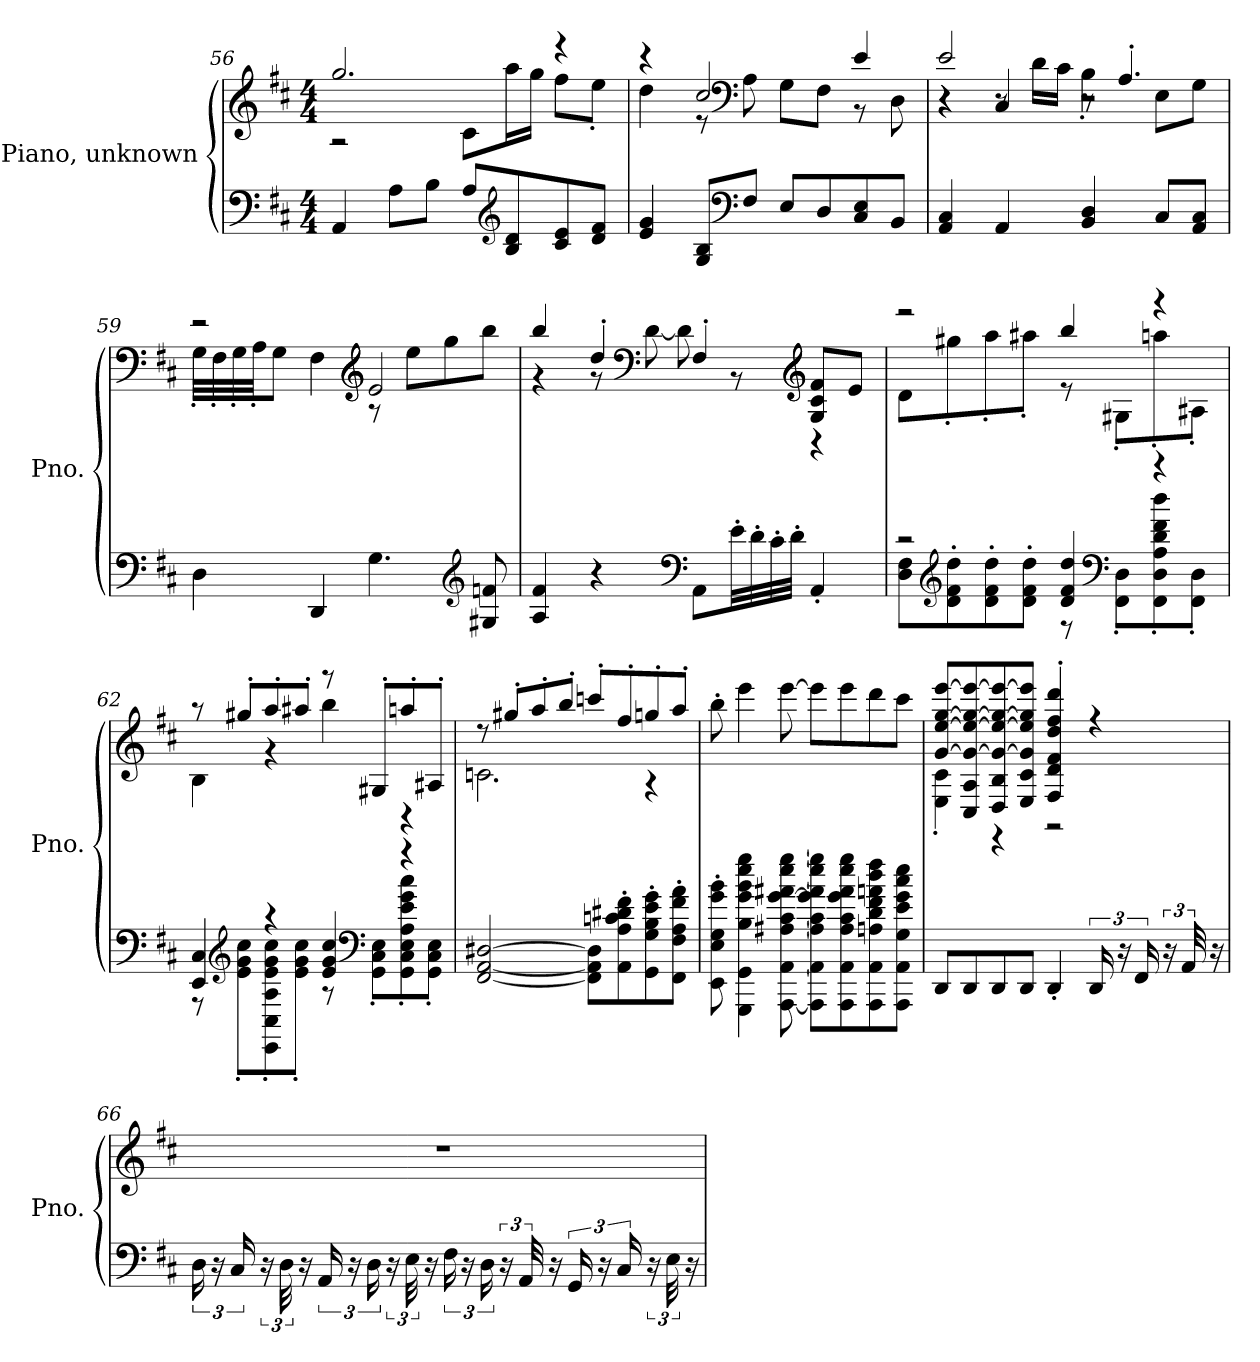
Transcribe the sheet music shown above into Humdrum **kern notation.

**kern	**kern
*part1	*part1
*staff2	*staff1
*I"Piano, unknown	*
*I'Pno.	*
*clefF4	*clefG2
*k[f#c#]	*k[f#c#]
*M4/4	*M4/4
=56	=56
*	*^
4AA/	2.gg/	2r
8A\L	.	.
8B\J	.	.
8A/L	.	8c#\L
*clefG2	*	*
8B/ 8d/	.	16aa\L
.	.	16gg\JJ
8c#/ 8e/	4r	8ff#\L
8d/ 8f#/J	.	8ee'\J
=57	=57	=57
4e/ 4g/	4r	4dd\
8G/ 8B/L	2cc#/	8r
*clefF4	*clefF4	*
8F#/J	.	8A\
8E/L	.	8G\L
8D/	.	8F#\J
8C#/ 8E/	4e/	8r
8BB/J	.	8D\
!!LO:PB:g=z
=58	=58	=58
*	*	*^
4AA/ 4C#/	2e/	4r	4r
4AA/	.	8r	4C#/
.	.	16d\LL	.
.	.	16c#\JJ	.
4BB/ 4D/	8r	4B'\	2r
.	4.A'/	.	.
8C#/L	.	8E\L	.
8AA/ 8C#/J	.	8G\J	.
*	*	*v	*v
=59	=59	=59
4D\	2r	32G'\LLL
.	.	32F#'\
.	.	32G'\
.	.	32A'\JJ
.	.	8G\J
4DD/	.	4F#\
*	*clefG2	*
4.G\	2e/	8r
.	.	8ee\L
.	.	8gg\
*clefG2	*	*
8G#X/ 8fn/	.	8bb\J
=60	=60	=60
4A/ 4f#/	4bb/	4r
4r	4dd'/	8r
*	*clefF4	*
.	.	[8d\
*clefF4	*	*
8AA\L	4F#'/	8d\]
32e'\LL	.	8r
32d'\	.	.
32c#'\	.	.
32d'\JJJ	.	.
*	*clefG2	*
4AA'/	8G/ 8c#/ 8f#/L	4r
.	8e/J	.
!!LO:LB:g=z	!!
=61	=61	=61
*^	*	*
2r	8D\ 8F#\L	2r	8d\L
*clefG2	*	*	*
.	8d\' 8f#\' 8dd\'	.	8gg#X'\
.	8d\' 8f#\' 8dd\'	.	8aa'\
.	8d\' 8f#\' 8dd\'J	.	8aa#X'\J
4d/ 4f#/ 4dd/	8r	4bb/	8r
*clefF4	*	*	*
.	8FF#\' 8D\'L	.	8G#X'\L
4r	8FF#\' 8D\' 8A\' 8d\' 8f#\' 8dd\'	4r	8aan'\
.	8FF#\' 8D\'J	.	8A#X'\J
=62	=62	=62	=62
4EE/ 4C#/	8r	8r	4B\
*clefG2	*	*	*
.	8e\' 8g\' 8cc#\'L	8gg#X'/L	.
4r	8EE\' 8C#\' 8A\' 8e\' 8g\' 8cc#\'	8aa'/	4r
.	8e\' 8g\' 8cc#\'J	8aa#X'/J	.
4e/ 4g/ 4cc#/	8r	8r	4bb\
*clefF4	*	*	*
.	8GG\' 8C#\' 8E\'L	8G#X'/L	.
4r	8GG\' 8C#\' 8E\' 8A\' 8e\' 8g\' 8cc#\'	8aan'/	4r
.	8GG\' 8C#\' 8E\'J	8A#X'/J	.
*v	*v	*	*
=63	=63	=63
[2FF#/ [2AA/ [2D#X/	8r	2.cn\
.	8gg#X'/L	.
.	8aa'/	.
.	8bb'/J	.
8FF#\] 8AA\] 8D#\]L	8cccn'/L	.
8AA\' 8A\' 8cn\' 8d#X\' 8f#\'	8ff#'/	.
8GG\' 8G\' 8B\' 8e\' 8g\'	8ggn'/	4r
8FF#\' 8F#\' 8A\' 8f#\' 8a\'J	8aa'/J	.
*	*v	*v
!!LO:LB:g=z
=64	=64
8EE\' 8E\' 8G\' 8g\' 8b\'	8bb'\
4GGG\ 4GG\ 4B\ 4g\ 4b\ 4ee\ 4gg\	4eee\
[8AAA\ [8AA\ [8A#X\ [8c#\ [8g\ [8a#X\ [8ee\ [8gg\	[8eee\
8AAA\] 8AA\] 8A#\] 8c#\] 8g\] 8a#\] 8ee\] 8gg\]L	8eee\L]
8AAA\ 8AA\ 8A#\ 8c#\ 8g\ 8a#\ 8ee\ 8gg\	8eee\
8AAA\ 8AA\ 8An\ 8d\ 8f#\ 8an\ 8dd\ 8ff#\	8ddd\
8AAA\ 8AA\ 8G\ 8e\ 8g\ 8cc#\ 8ee\J	8ccc#\J
=65	=65
*	*^
8DD/L	[8g/ [8ee/ [8gg/ [8eee/L	4E\' 4c#\'
8DD/	8C#/ 8A/ 8g/_ 8ee/_ 8gg/_ 8eee/_	.
8DD/	8D/ 8B/ 8g/_ 8ee/_ 8gg/_ 8eee/_	4r
8DD/J	8E/ 8c#/ 8g/] 8ee/] 8gg/] 8eee/]J	.
4DD'/	4F#/' 4d/' 4f#/' 4dd/' 4ff#/' 4ddd/'	2r
24DD/	4r	.
24r	.	.
24FF#/	.	.
24r	.	.
48AA/	.	.
16r	.	.
*	*v	*v
!!LO:LB:g=z
=66	=66
24D\	1r
24r	.
24C#/	.
24r	.
48D\	.
16r	.
24AA/	.
24r	.
24D\	.
24r	.
48E\	.
16r	.
24F#\	.
24r	.
24D\	.
24r	.
48AA/	.
16r	.
24GG/	.
24r	.
24C#/	.
24r	.
48E\	.
16r	.
=	=
*-	*-
